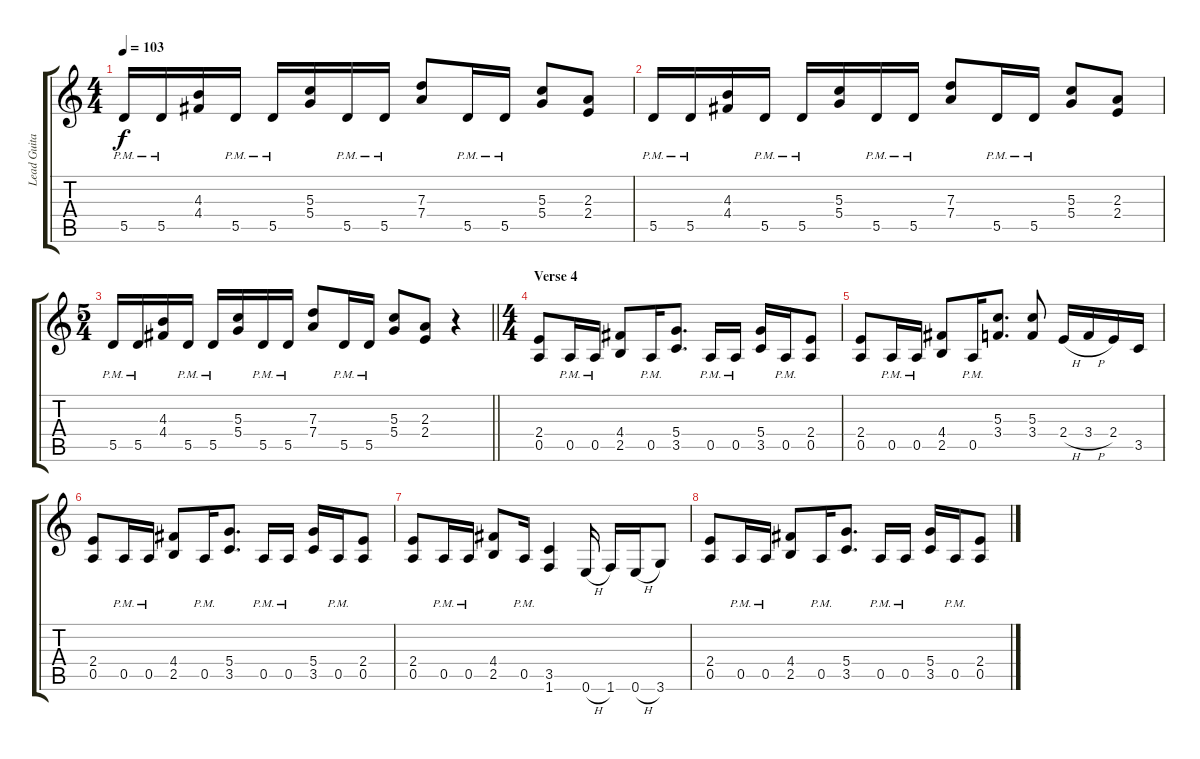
\track ("Lead Guitar" "Lead Guita") {instrument distortionguitar}
\staff {score tabs}
\tuning (E4 B3 G3 D3 A2 E2) {hide}
\ts (4 4)
\tempo 103
\clef g2
\ks c
5.5{pm}.16{dy f} 5.5{pm}.16 (4.3 4.4).16 5.5{pm}.16 5.5{pm}.16 (5.3 5.4).16 5.5{pm}.16 5.5{pm}.16 (7.3 7.4).8 5.5{pm}.16 5.5{pm}.16 (5.3 5.4).8 (2.3 2.4).8 |
5.5{pm}.16 5.5{pm}.16 (4.3 4.4).16 5.5{pm}.16 5.5{pm}.16 (5.3 5.4).16 5.5{pm}.16 5.5{pm}.16 (7.3 7.4).8 5.5{pm}.16 5.5{pm}.16 (5.3 5.4).8 (2.3 2.4).8 |
\ts (5 4)
\barLineRight lightlight
5.5{pm}.16 5.5{pm}.16 (4.3 4.4).16 5.5{pm}.16 5.5{pm}.16 (5.3 5.4).16 5.5{pm}.16 5.5{pm}.16 (7.3 7.4).8 5.5{pm}.16 5.5{pm}.16 (5.3 5.4).8 (2.3 2.4).8 r.4 |
\ts (4 4)
\section ("" "Verse 4")
(2.4 0.5).8 0.5{pm}.16 0.5{pm}.16 (4.4 2.5).8 0.5{pm}.16 (5.4 3.5).8{d} 0.5{pm}.16 0.5{pm}.16 (5.4 3.5).16 0.5{pm}.16 (2.4 0.5).8 |
(2.4 0.5).8 0.5{pm}.16 0.5{pm}.16 (4.4 2.5).8 0.5{pm}.16 (5.3 3.4).8{d} (5.3 3.4).8 2.4{h}.16 3.4{h}.16 2.4.16 3.5.16 |
(2.4 0.5).8 0.5{pm}.16 0.5{pm}.16 (4.4 2.5).8 0.5{pm}.16 (5.4 3.5).8{d} 0.5{pm}.16 0.5{pm}.16 (5.4 3.5).16 0.5{pm}.16 (2.4 0.5).8 |
(2.4 0.5).8 0.5{pm}.16 0.5{pm}.16 (4.4 2.5).8 0.5{pm}.16 (3.5 1.6).4 0.6{h}.16 1.6.16 0.6{h}.16 3.6.8 |
(2.4 0.5).8 0.5{pm}.16 0.5{pm}.16 (4.4 2.5).8 0.5{pm}.16 (5.4 3.5).8{d} 0.5{pm}.16 0.5{pm}.16 (5.4 3.5).16 0.5{pm}.16 (2.4 0.5).8
